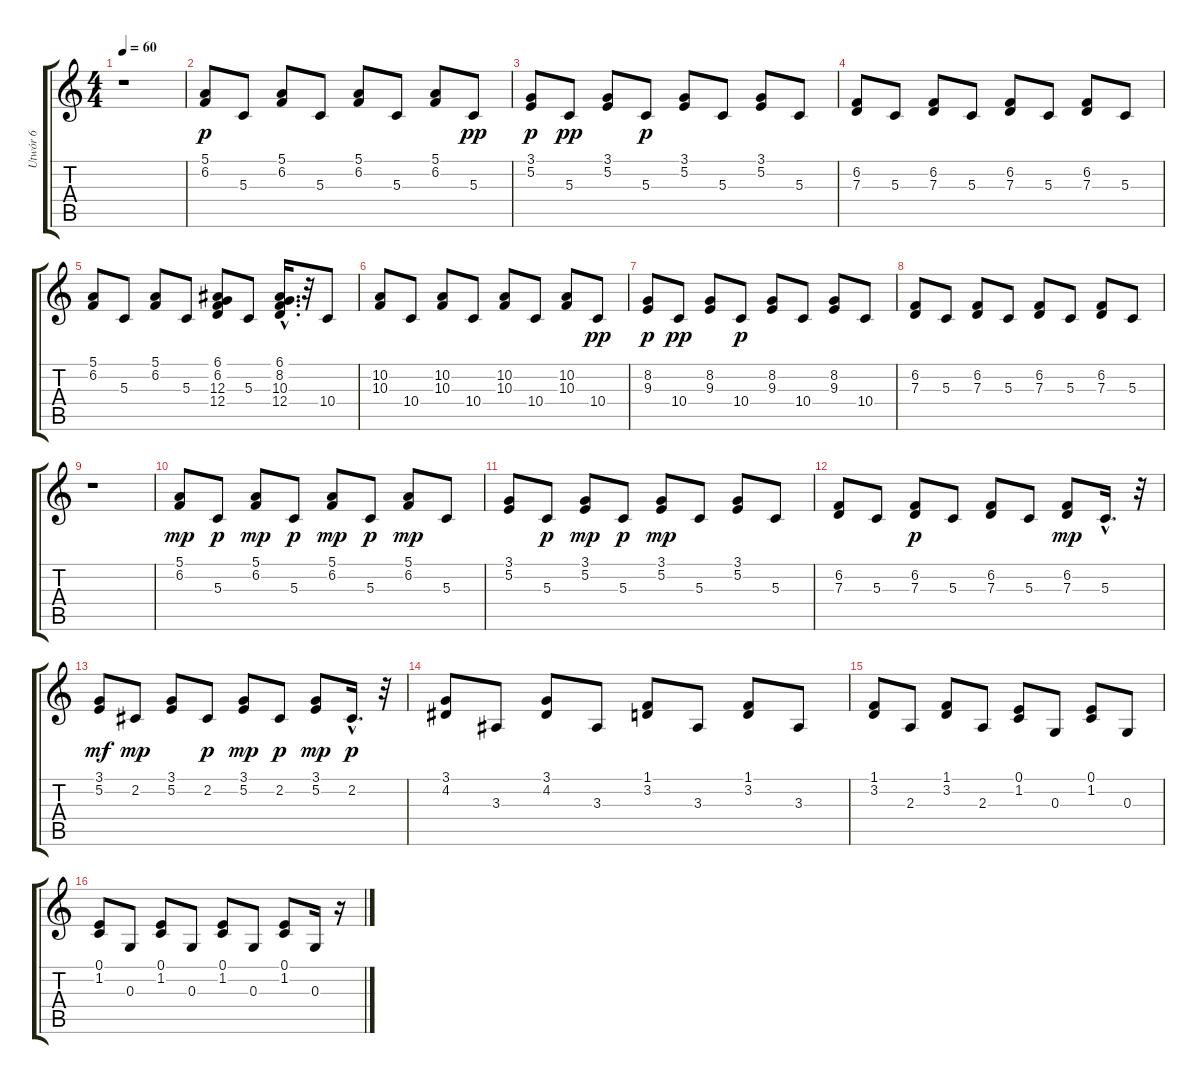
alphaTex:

\track ("Utwór 6" "Utwór 6") {instrument stringensemble1}
\staff {score tabs}
\tuning (E4 B3 G3 D3 A2 E2) {hide}
\ts (4 4)
\tempo 60
\clef g2
\ks c
r.1{dy p} |
(5.1 6.2).8 5.3.8 (5.1 6.2).8 5.3.8 (5.1 6.2).8 5.3.8 (5.1 6.2).8 5.3.8{dy pp} |
(3.1 5.2).8{dy p} 5.3.8{dy pp} (3.1 5.2).8 5.3.8{dy p} (3.1 5.2).8 5.3.8 (3.1 5.2).8 5.3.8 |
(6.2 7.3).8 5.3.8 (6.2 7.3).8 5.3.8 (6.2 7.3).8 5.3.8 (6.2 7.3).8 5.3.8 |
(5.1 6.2).8 5.3.8 (5.1 6.2).8 5.3.8 (6.1 6.2 12.3 12.4).8 5.3.8 (6.1{hac} 8.2{hac} 10.3{hac} 12.4{hac}).16{d} r.32 10.4.8 |
(10.2 10.3).8 10.4.8 (10.2 10.3).8 10.4.8 (10.2 10.3).8 10.4.8 (10.2 10.3).8 10.4.8{dy pp} |
(8.2 9.3).8{dy p} 10.4.8{dy pp} (8.2 9.3).8 10.4.8{dy p} (8.2 9.3).8 10.4.8 (8.2 9.3).8 10.4.8 |
(6.2 7.3).8 5.3.8 (6.2 7.3).8 5.3.8 (6.2 7.3).8 5.3.8 (6.2 7.3).8 5.3.8 |
r.1 |
(5.1 6.2).8{dy mp} 5.3.8{dy p} (5.1 6.2).8{dy mp} 5.3.8{dy p} (5.1 6.2).8{dy mp} 5.3.8{dy p} (5.1 6.2).8{dy mp} 5.3.8 |
(3.1 5.2).8 5.3.8{dy p} (3.1 5.2).8{dy mp} 5.3.8{dy p} (3.1 5.2).8{dy mp} 5.3.8 (3.1 5.2).8 5.3.8 |
(6.2 7.3).8 5.3.8 (6.2 7.3).8{dy p} 5.3.8 (6.2 7.3).8 5.3.8 (6.2 7.3).8{dy mp} 5.3{hac}.16{d} r.32 |
(3.1 5.2).8{dy mf} 2.2.8{dy mp} (3.1 5.2).8 2.2.8{dy p} (3.1 5.2).8{dy mp} 2.2.8{dy p} (3.1 5.2).8{dy mp} 2.2{hac}.16{d dy p} r.32 |
(3.1 4.2).8 3.3.8 (3.1 4.2).8 3.3.8 (1.1 3.2).8 3.3.8 (1.1 3.2).8 3.3.8 |
(1.1 3.2).8 2.3.8 (1.1 3.2).8 2.3.8 (0.1 1.2).8 0.3.8 (0.1 1.2).8 0.3.8 |
(0.1 1.2).8 0.3.8 (0.1 1.2).8 0.3.8 (0.1 1.2).8 0.3.8 (0.1 1.2).8 0.3.16 r.16
